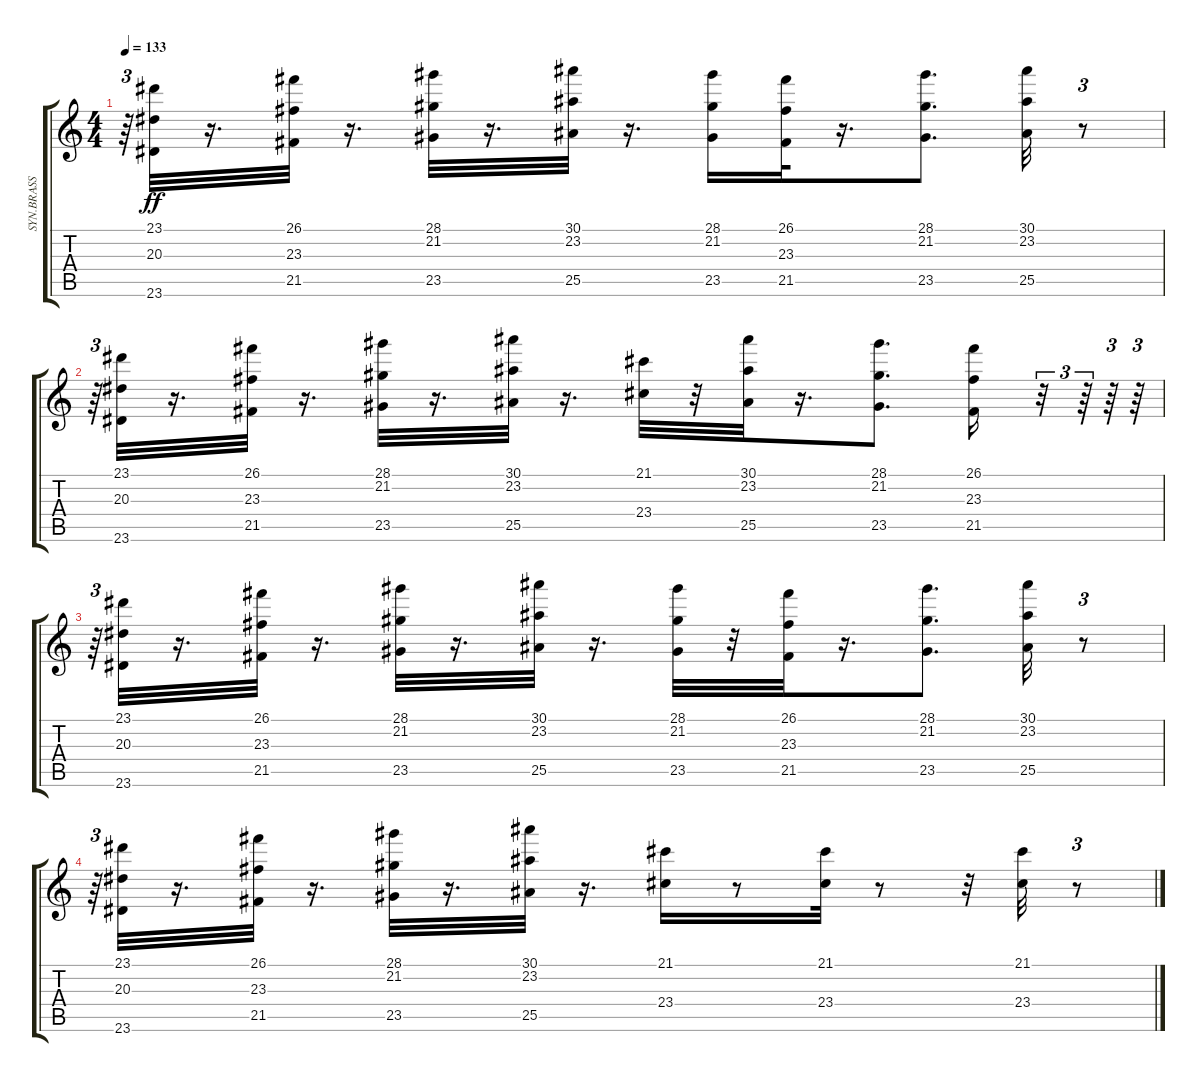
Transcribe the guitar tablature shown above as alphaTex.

\track ("SYN.BRASS                           " "SYN.BRASS ") {instrument pad3polysynth}
\staff {score tabs}
\tuning (E4 B3 G3 D3 A2 E2) {hide}
\ts (4 4)
\tempo 133
\clef g2
\ks c
r.64{tu (3 2) dy ff} (23.1 20.3 23.6).32 r.16{d} (26.1 23.3 21.5).32 r.16{d} (28.1 21.2 23.5).32 r.16{d} (30.1 23.2 25.5).32 r.16{d} (28.1 21.2 23.5).16 (26.1 23.3 21.5).32 r.16{d} (28.1 21.2 23.5).8{d} (30.1 23.2 25.5).32 r.8{tu (3 2)} |
r.64{tu (3 2)} (23.1 20.3 23.6).32 r.16{d} (26.1 23.3 21.5).32 r.16{d} (28.1 21.2 23.5).32 r.16{d} (30.1 23.2 25.5).32 r.16{d} (21.1 23.4).32 r.32 (30.1 23.2 25.5).32 r.16{d} (28.1 21.2 23.5).8{d} (26.1 23.3 21.5).16 r.32{tu (3 2)} r.64{tu (3 2)} r.64{tu (3 2)} r.64{tu (3 2)} |
r.64{tu (3 2)} (23.1 20.3 23.6).32 r.16{d} (26.1 23.3 21.5).32 r.16{d} (28.1 21.2 23.5).32 r.16{d} (30.1 23.2 25.5).32 r.16{d} (28.1 21.2 23.5).32 r.32 (26.1 23.3 21.5).32 r.16{d} (28.1 21.2 23.5).8{d} (30.1 23.2 25.5).32 r.8{tu (3 2)} |
r.64{tu (3 2)} (23.1 20.3 23.6).32 r.16{d} (26.1 23.3 21.5).32 r.16{d} (28.1 21.2 23.5).32 r.16{d} (30.1 23.2 25.5).32 r.16{d} (21.1 23.4).16 r.8 (21.1 23.4).32 r.8 r.32 (21.1 23.4).32 r.8{tu (3 2)}
